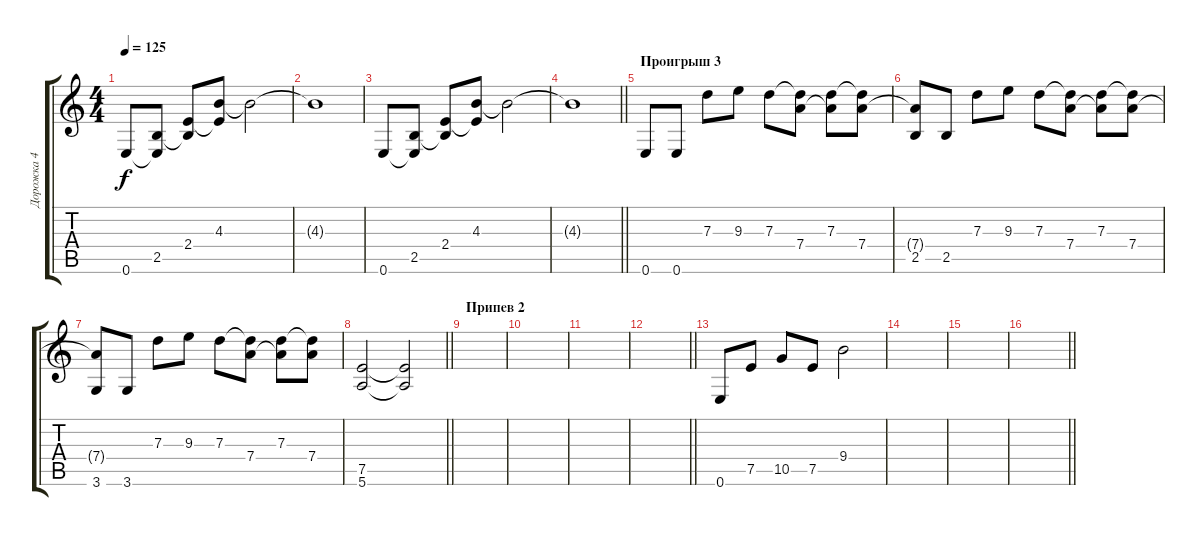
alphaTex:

\track ("Дорожка 4" "Дорожка 4") {instrument electricguitarclean}
\staff {score tabs}
\tuning (E4 B3 G3 D3 A2 E2) {hide}
\ts (4 4)
\tempo 125
\clef g2
\ks c
0.6.8{dy f} (2.5 0.6{t}).8 (2.4 2.5{t}).8 (4.3 2.4{t}).8 4.3{t}.2 |
4.3{t}.1 |
0.6.8 (2.5 0.6{t}).8 (2.4 2.5{t}).8 (4.3 2.4{t}).8 4.3{t}.2 |
\barLineRight lightlight
4.3{t}.1 |
\section ("" "Проигрыш 3")
0.6.8 0.6.8 7.3.8 9.3.8 7.3.8 (7.3{t} 7.4).8 (7.3 7.4{t}).8 (7.3{t} 7.4).8 |
(7.4{t} 2.5).8 2.5.8 7.3.8 9.3.8 7.3.8 (7.3{t} 7.4).8 (7.3 7.4{t}).8 (7.3{t} 7.4).8 |
(7.4{t} 3.6).8 3.6.8 7.3.8 9.3.8 7.3.8 (7.3{t} 7.4).8 (7.3 7.4{t}).8 (7.3{t} 7.4).8 |
\barLineRight lightlight
(7.5 5.6).2 (7.5{t} 5.6{t}).2 |
\section ("" "Припев 2")
|
|
|
\barLineRight lightlight
|
0.6.8 7.5.8 10.5.8 7.5.8 9.4.2 |
|
|
\barLineRight lightlight
